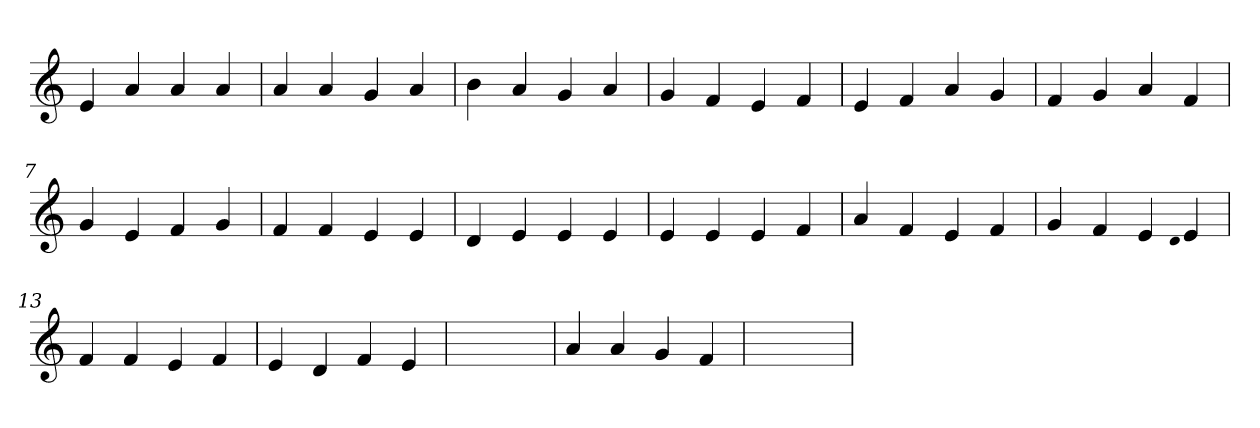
**kern
*part1
*staff1
*clefG2
=1
4e
4a
4a
4a
=2
4a
4a
4g
4a
=3
4b
4a
4g
4a
=4
4g
4f
4e
4f
=5
4e
4f
4a
4g
=6
4f
4g
4a
4f
=7
4g
4e
4f
4g
=8
4f
4f
4e
4e
=9
4d
4e
4e
4e
=10
4e
4e
4e
4f
=11
4a
4f
4e
4f
=12
4g
4f
4e
qqd
4e
=13
4f
4f
4e
4f
=14
4e
4d
4f
4e
=15
1ryy
=15
4a
4a
4g
4f
=16
1ryy
=
*-
